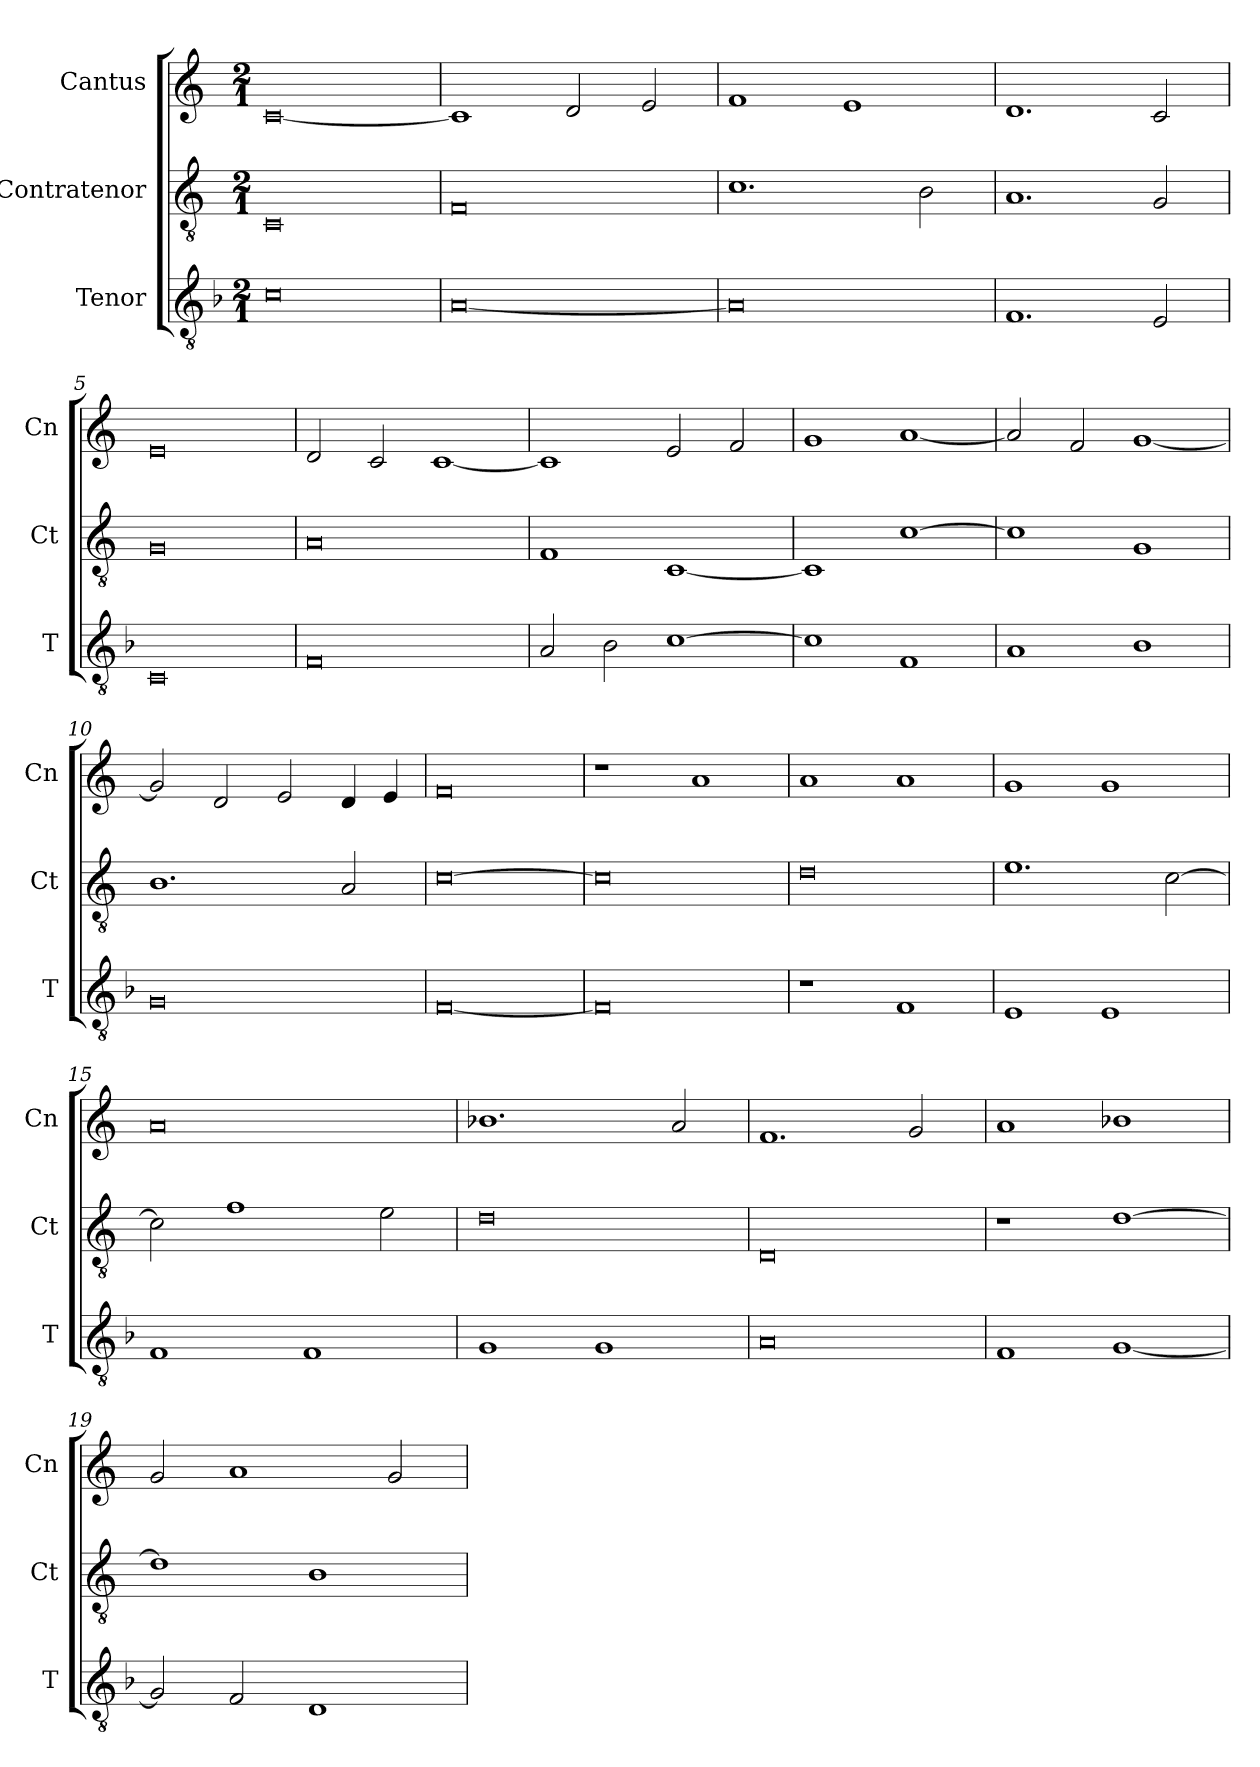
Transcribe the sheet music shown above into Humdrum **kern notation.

**kern	**kern	**kern
*part3	*part2	*part1
*staff3	*staff2	*staff1
*I"Tenor	*I"Contratenor	*I"Cantus
*I'T	*I'Ct	*I'Cn
*clefGv2	*clefGv2	*clefG2
*k[b-]	*k[]	*k[]
*M2/1	*M2/1	*M2/1
=1	=1	=1
0c	0C	[0c
=2	=2	=2
[0A	0F	1c]
.	.	2d/
.	.	2e/
=3	=3	=3
0A]	1.c	1f
.	.	1e
.	2B\	.
=4	=4	=4
1.F	1.A	1.d
2E/	2G/	2c/
=5	=5	=5
0C	0G	0e
=6	=6	=6
0F	0A	2d/
.	.	2c/
.	.	[1c
=7	=7	=7
2A/	1F	1c]
2B-\	.	.
[1c	[1C	2e/
.	.	2f/
=8	=8	=8
1c]	1C]	1g
1F	[1c	[1a
=9	=9	=9
1A	1c]	2a/]
.	.	2f/
1B-	1G	[1g
=10	=10	=10
0G	1.B	2g/]
.	.	2d/
.	.	2e/
.	2A/	4d/
.	.	4e/
=11	=11	=11
[0F	[0c	0f
=12	=12	=12
0F]	0c]	1r
.	.	1a
=13	=13	=13
1r	0d	1a
1F	.	1a
=14	=14	=14
1E	1.e	1g
1E	.	1g
.	[2c\	.
=15	=15	=15
1F	2c\]	0a
.	1f	.
1F	.	.
.	2e\	.
=16	=16	=16
1G	0d	1.b-X
1G	.	.
.	.	2a/
=17	=17	=17
0A	0D	1.f
.	.	2g/
=18	=18	=18
1F	1r	1a
[1G	[1d	1b-X
=19	=19	=19
2G/]	1d]	2g/
2F/	.	1a
1D	1B	.
.	.	2g/
=	=	=
*-	*-	*-
